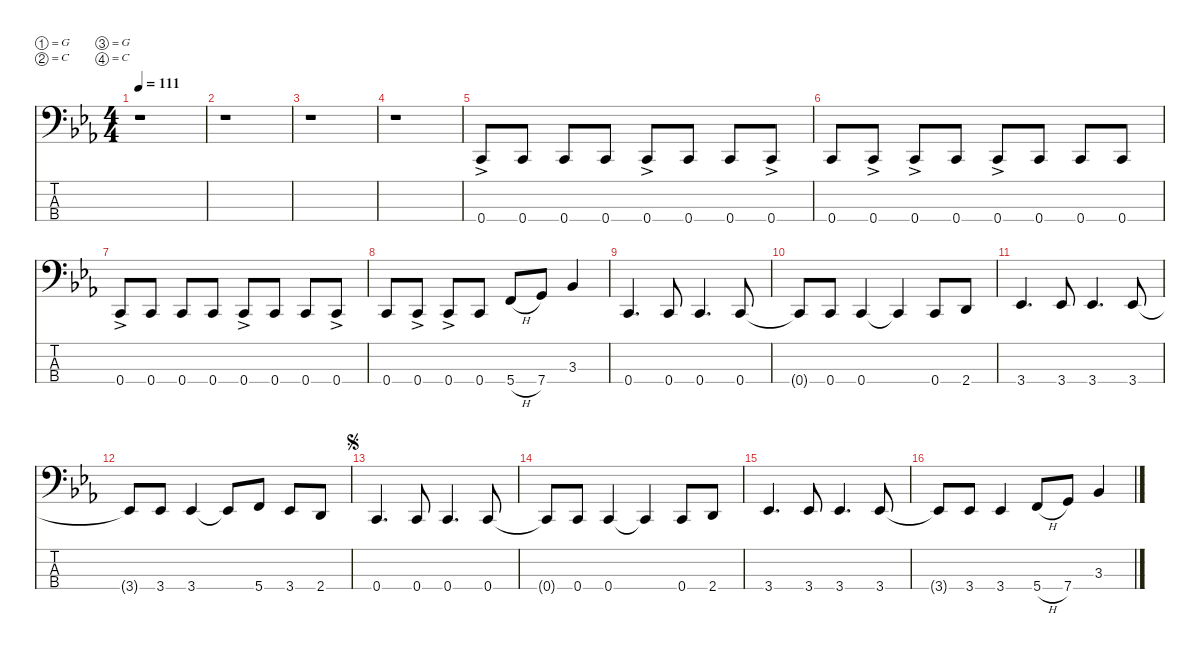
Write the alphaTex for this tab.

\defaultSystemsLayout 4
\hideDynamics
\bracketExtendMode nobrackets
\singleTrackTrackNamePolicy hidden
\multiTrackTrackNamePolicy hidden
\firstSystemTrackNameMode fullname
\firstSystemTrackNameOrientation horizontal
\otherSystemsTrackNameOrientation horizontal
\track ("Bass" "el.bs.") {instrument electricbassfinger}
\staff {score tabs}
\tuning (G2 C2 G1 C1)
\ts (4 4)
\tempo 111
\clef f4
\ks eb
r.1{dy f beam Down} |
r.1{beam Down} |
r.1{beam Down} |
r.1{beam Down} |
0.4{ac acc forcenatural}.8{beam Up} 0.4{acc forcenatural}.8{beam Up} 0.4{acc forcenatural}.8{beam Up} 0.4{acc forcenatural}.8{beam Up} 0.4{ac acc forcenatural}.8{beam Up} 0.4{acc forcenatural}.8{beam Up} 0.4{acc forcenatural}.8{beam Up} 0.4{ac acc forcenatural}.8{beam Up} |
0.4{acc forcenatural}.8{beam Up} 0.4{ac acc forcenatural}.8{beam Up} 0.4{ac acc forcenatural}.8{beam Up} 0.4{acc forcenatural}.8{beam Up} 0.4{ac acc forcenatural}.8{beam Up} 0.4{acc forcenatural}.8{beam Up} 0.4{acc forcenatural}.8{beam Up} 0.4{acc forcenatural}.8{beam Up} |
0.4{ac acc forcenatural}.8{beam Up} 0.4{acc forcenatural}.8{beam Up} 0.4{acc forcenatural}.8{beam Up} 0.4{acc forcenatural}.8{beam Up} 0.4{ac acc forcenatural}.8{beam Up} 0.4{acc forcenatural}.8{beam Up} 0.4{acc forcenatural}.8{beam Up} 0.4{ac acc forcenatural}.8{beam Up} |
0.4{acc forcenatural}.8{beam Up} 0.4{ac acc forcenatural}.8{beam Up} 0.4{ac acc forcenatural}.8{beam Up} 0.4{acc forcenatural}.8{beam Up} 5.4{h acc forcenatural}.8{beam Up} 7.4{acc forcenatural}.8{beam Up} 3.3{acc b}.4{beam Up} |
0.4{acc forcenatural}.4{d beam Up} 0.4{acc forcenatural}.8{beam Up} 0.4{acc forcenatural}.4{d beam Up} 0.4{acc forcenatural}.8{beam Up} |
0.4{t acc forcenatural}.8{beam Up} 0.4{acc forcenatural}.8{beam Up} 0.4{acc forcenatural}.4{beam Up} 0.4{t acc forcenatural}.4{beam Up} 0.4{acc forcenatural}.8{beam Up} 2.4{acc forcenatural}.8{beam Up} |
3.4{acc b}.4{d beam Up} 3.4{acc b}.8{beam Up} 3.4{acc b}.4{d beam Up} 3.4{acc b}.8{beam Up} |
3.4{t acc b}.8{beam Up} 3.4{acc b}.8{beam Up} 3.4{acc b}.4{beam Up} 3.4{t acc b}.8{beam Up} 5.4{acc forcenatural}.8{beam Up} 3.4{acc b}.8{beam Up} 2.4{acc forcenatural}.8{beam Up} |
\jump segno
0.4{acc forcenatural}.4{d beam Up} 0.4{acc forcenatural}.8{beam Up} 0.4{acc forcenatural}.4{d beam Up} 0.4{acc forcenatural}.8{beam Up} |
0.4{t acc forcenatural}.8{beam Up} 0.4{acc forcenatural}.8{beam Up} 0.4{acc forcenatural}.4{beam Up} 0.4{t acc forcenatural}.4{beam Up} 0.4{acc forcenatural}.8{beam Up} 2.4{acc forcenatural}.8{beam Up} |
3.4{acc b}.4{d beam Up} 3.4{acc b}.8{beam Up} 3.4{acc b}.4{d beam Up} 3.4{acc b}.8{beam Up} |
3.4{t acc b}.8{beam Up} 3.4{acc b}.8{beam Up} 3.4{acc b}.4{beam Up} 5.4{h acc forcenatural}.8{beam Up} 7.4{acc forcenatural}.8{beam Up} 3.3{acc b}.4{beam Up}
